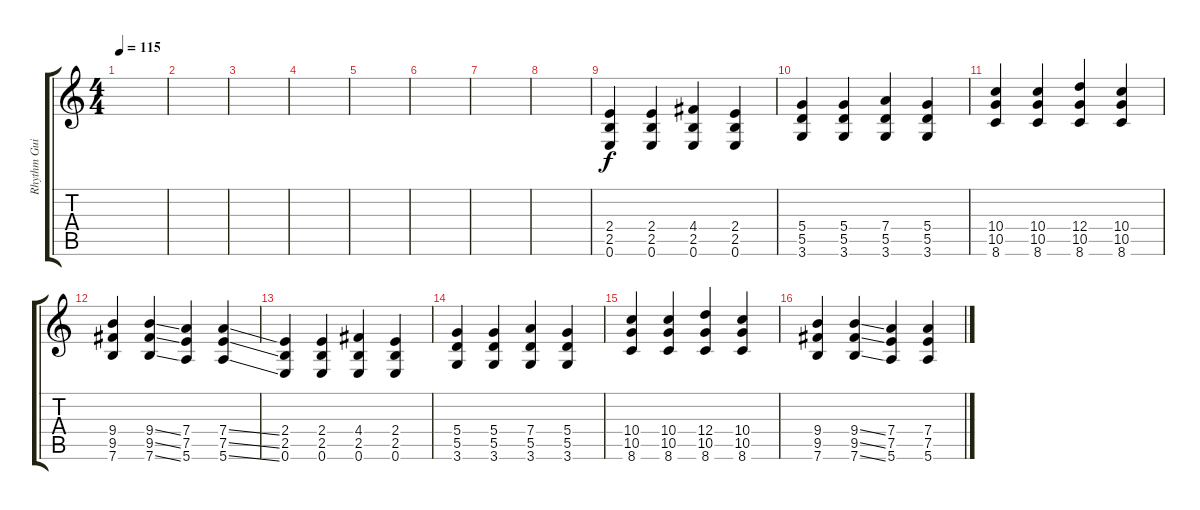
\track ("Rhythm Guitar" "Rhythm Gui") {instrument acousticguitarsteel}
\staff {score tabs}
\tuning (E4 B3 G3 D3 A2 E2) {hide}
\ts (4 4)
\tempo 115
\clef g2
\ks c
|
|
|
|
|
|
|
|
(2.4 2.5 0.6).4 (2.4 2.5 0.6).4 (4.4 2.5 0.6).4 (2.4 2.5 0.6).4 |
(5.4 5.5 3.6).4 (5.4 5.5 3.6).4 (7.4 5.5 3.6).4 (5.4 5.5 3.6).4 |
(10.4 10.5 8.6).4 (10.4 10.5 8.6).4 (12.4 10.5 8.6).4 (10.4 10.5 8.6).4 |
(9.4 9.5 7.6).4 (9.4{ss} 9.5{ss} 7.6{ss}).4 (7.4 7.5 5.6).4 (7.4{ss} 7.5{ss} 5.6{ss}).4 |
(2.4 2.5 0.6).4 (2.4 2.5 0.6).4 (4.4 2.5 0.6).4 (2.4 2.5 0.6).4 |
(5.4 5.5 3.6).4 (5.4 5.5 3.6).4 (7.4 5.5 3.6).4 (5.4 5.5 3.6).4 |
(10.4 10.5 8.6).4 (10.4 10.5 8.6).4 (12.4 10.5 8.6).4 (10.4 10.5 8.6).4 |
(9.4 9.5 7.6).4 (9.4{ss} 9.5{ss} 7.6{ss}).4 (7.4 7.5 5.6).4 (7.4 7.5 5.6).4
